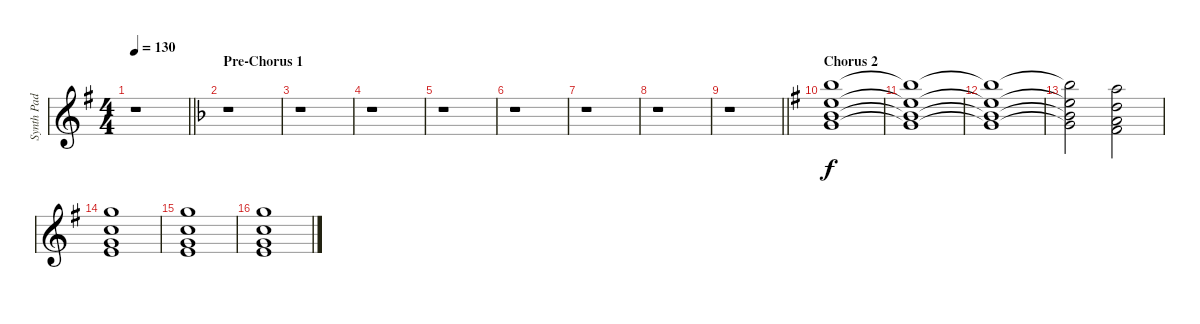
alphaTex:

\track ("Synth Pad" "Synth Pad") {instrument synthstrings1}
\staff {score}
\tuning (E5 B4 G4 D4 A3 E3) {hide}
\ts (4 4)
\tempo 130
\clef g2
\barLineRight lightlight
\ks eminor
r.1{dy f} |
\section ("" "Pre-Chorus 1")
\ks dminor
r.1 |
r.1 |
r.1 |
r.1 |
r.1 |
r.1 |
r.1 |
\barLineRight lightlight
r.1 |
\section ("" "Chorus 2")
\ks eminor
(0.1 0.2 16.3 5.4).1 |
(0.1{t} 0.2{t} 16.3{t} 5.4{t}).1 |
(0.1{t} 0.2{t} 16.3{t} 5.4{t}).1 |
(0.1{t} 0.2{t} 16.3{t} 5.4{t}).2 (5.1 3.2 2.3 4.4).2 |
(3.1 1.2 0.3 2.4).1 |
(3.1 1.2 0.3 2.4).1 |
(3.1 1.2 0.3 2.4).1
